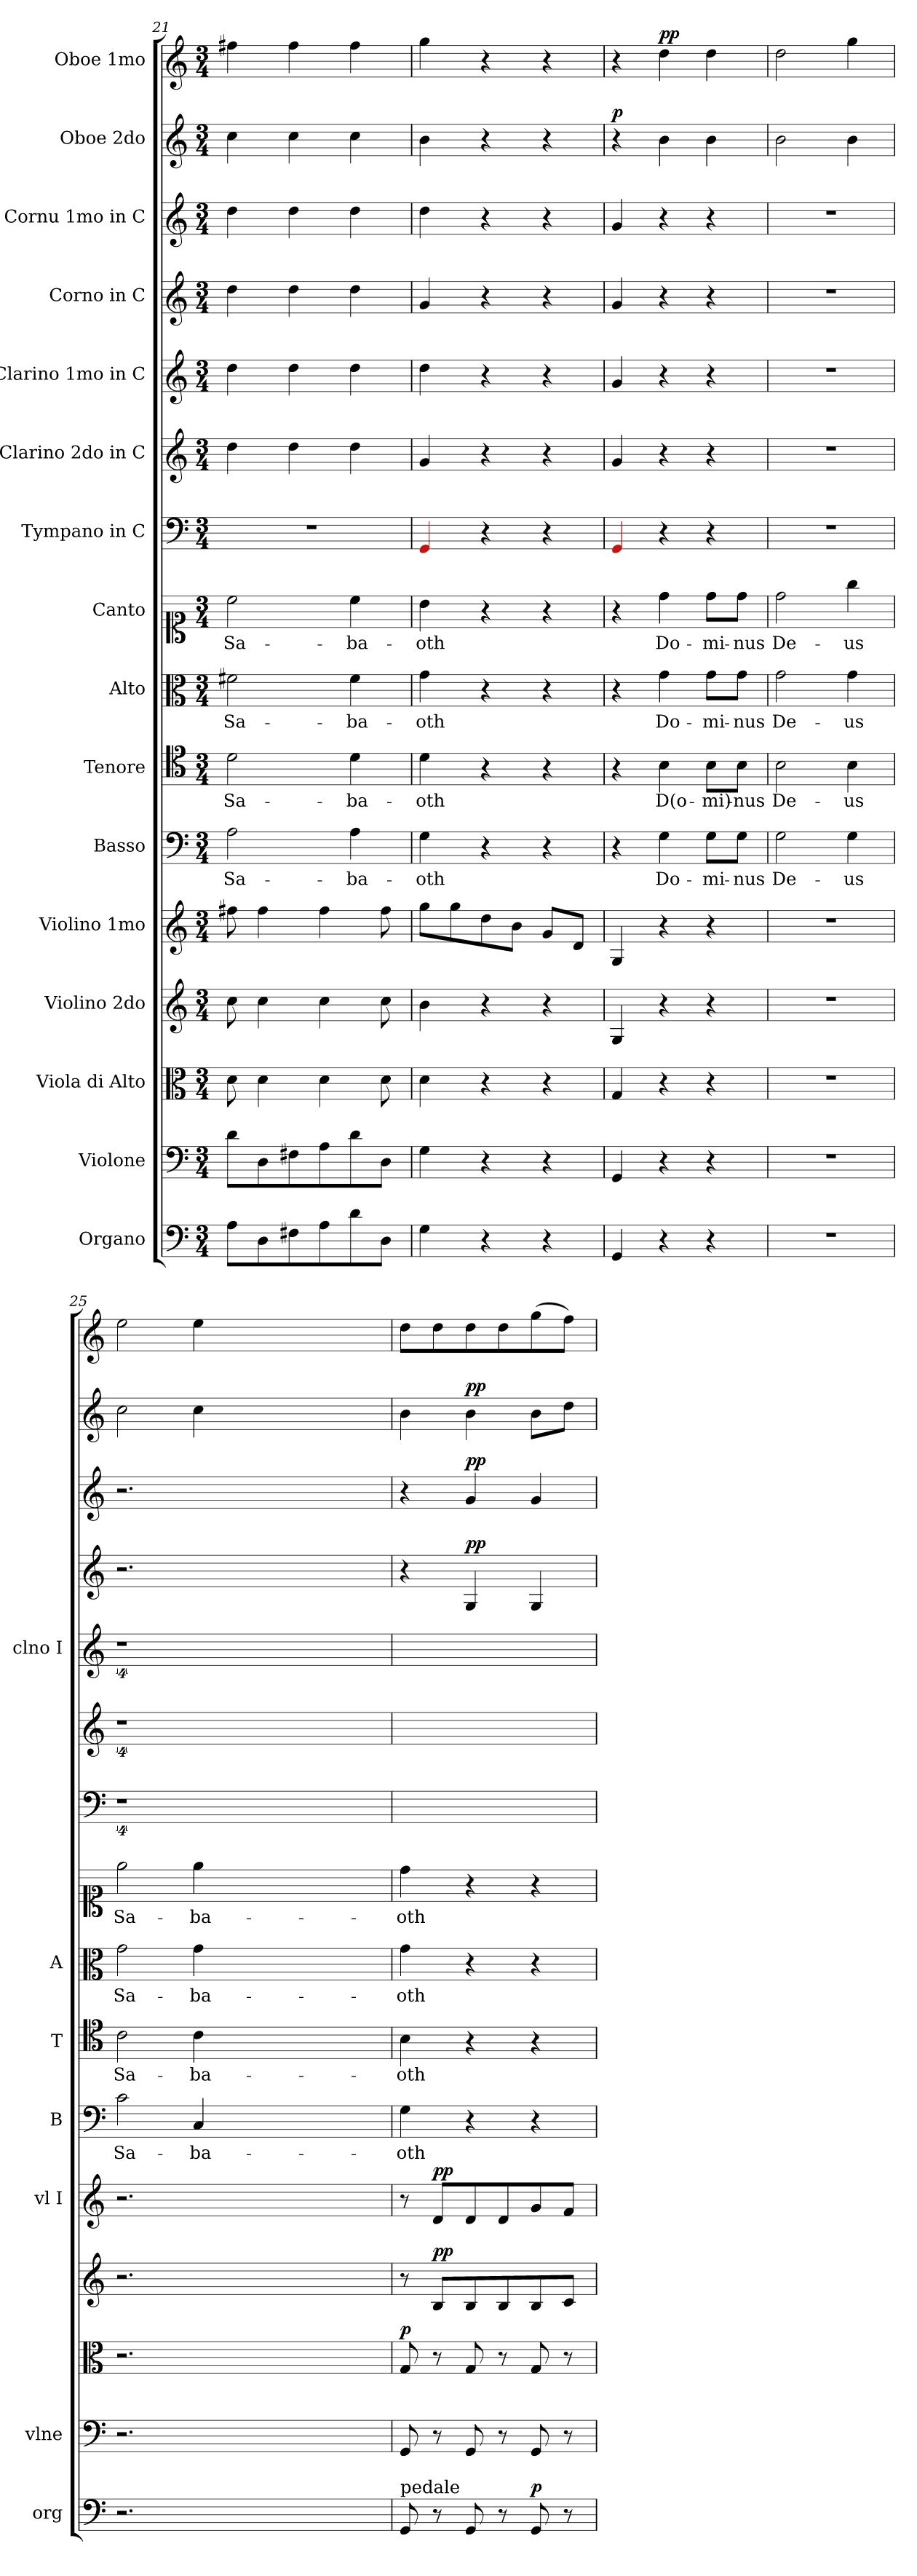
**kern	**dynam	**kern	**kern	**dynam	**kern	**dynam	**kern	**dynam	**kern	**text	**kern	**text	**kern	**text	**kern	**text	**kern	**kern	**kern	**kern	**dynam	**kern	**dynam	**kern	**dynam	**kern	**dynam
*part16	*part16	*part15	*part14	*part14	*part13	*part13	*part12	*part12	*part11	*part11	*part10	*part10	*part9	*part9	*part8	*part8	*part7	*part6	*part5	*part4	*part4	*part3	*part3	*part2	*part2	*part1	*part1
*staff16	*staff16	*staff15	*staff14	*staff14	*staff13	*staff13	*staff12	*staff12	*staff11	*staff11	*staff10	*staff10	*staff9	*staff9	*staff8	*staff8	*staff7	*staff6	*staff5	*staff4	*staff4	*staff3	*staff3	*staff2	*staff2	*staff1	*staff1
*I"Organo	*	*I"Violone	*I"Viola di Alto	*	*I"Violino 2do	*	*I"Violino 1mo	*	*I"Basso	*	*I"Tenore	*	*I"Alto	*	*I"Canto	*	*I"Tympano in C	*I"Clarino 2do in C	*I"Clarino 1mo in C	*I"Corno in C	*	*I"Cornu 1mo in C	*	*I"Oboe 2do	*	*I"Oboe 1mo	*
*I'org	*	*I'vlne	*	*	*	*	*I'vl I	*	*I'B	*	*I'T	*	*I'A	*	*	*	*	*	*I'clno I	*	*	*	*	*	*	*	*
*clefF4	*	*clefF4	*clefC3	*	*clefG2	*	*clefG2	*	*clefF4	*	*clefC4	*	*clefC3	*	*clefC1	*	*clefF4	*clefG2	*clefG2	*clefG2	*	*clefG2	*	*clefG2	*	*clefG2	*
*k[]	*	*k[]	*k[]	*	*k[]	*	*k[]	*	*k[]	*	*k[]	*	*k[]	*	*k[]	*	*k[]	*k[]	*k[]	*k[]	*	*k[]	*	*k[]	*	*k[]	*
*C:	*	*C:	*C:	*	*C:	*	*C:	*	*C:	*	*C:	*	*C:	*	*C:	*	*C:	*C:	*C:	*C:	*	*C:	*	*C:	*	*C:	*
*M3/4	*	*M3/4	*M3/4	*	*M3/4	*	*M3/4	*	*M3/4	*	*M3/4	*	*M3/4	*	*M3/4	*	*M3/4	*M3/4	*M3/4	*M3/4	*	*M3/4	*	*M3/4	*	*M3/4	*
=21	=21	=21	=21	=21	=21	=21	=21	=21	=21	=21	=21	=21	=21	=21	=21	=21	=21	=21	=21	=21	=21	=21	=21	=21	=21	=21	=21
!	!	!	!	!	!	!	!	!	!	!LO:LY:i	!	!	!	!	!	!	!	!	!	!	!	!	!	!	!	!	!
8A\L	.	8d\L	8d\	.	8cc\	.	8ff#X\	.	2A\	Sa-	2d\	Sa-	2f#X\	Sa-	2cc\	Sa-	2.r	4dd\	4dd\	4dd\	.	4dd\	.	4cc\	.	4ff#X\	.
8D\	.	8D\	4d\	.	4cc\	.	4ff#\	.	.	.	.	.	.	.	.	.	.	.	.	.	.	.	.	.	.	.	.
8F#X\	.	8F#X\	.	.	.	.	.	.	.	.	.	.	.	.	.	.	.	4dd\	4dd\	4dd\	.	4dd\	.	4cc\	.	4ff#\	.
8A\	.	8A\	4d\	.	4cc\	.	4ff#\	.	.	.	.	.	.	.	.	.	.	.	.	.	.	.	.	.	.	.	.
!	!	!	!	!	!	!	!	!	!	!LO:LY:i	!	!	!	!	!	!	!	!	!	!	!	!	!	!	!	!	!
8d\	.	8d\	.	.	.	.	.	.	4A\	-ba-	4d\	-ba-	4f#\	-ba-	4cc\	-ba-	.	4dd\	4dd\	4dd\	.	4dd\	.	4cc\	.	4ff#\	.
8D\J	.	8D\J	8d\	.	8cc\	.	8ff#\	.	.	.	.	.	.	.	.	.	.	.	.	.	.	.	.	.	.	.	.
=22	=22	=22	=22	=22	=22	=22	=22	=22	=22	=22	=22	=22	=22	=22	=22	=22	=22	=22	=22	=22	=22	=22	=22	=22	=22	=22	=22
!	!	!	!	!	!	!	!	!	!	!LO:LY:i	!	!	!	!	!	!	!	!	!	!	!	!	!	!	!	!	!
4G\	.	4G\	4d\	.	4b\	.	8gg\L	.	4G\	-oth	4d\	-oth	4g\	-oth	4b\	-oth	4Re/	4g/	4dd\	4g/	.	4dd\	.	4b\	.	4gg\	.
.	.	.	.	.	.	.	8gg\	.	.	.	.	.	.	.	.	.	.	.	.	.	.	.	.	.	.	.	.
4r	.	4r	4r	.	4r	.	8dd\	.	4r	.	4r	.	4r	.	4r	.	4r	4r	4r	4r	.	4r	.	4r	.	4r	.
.	.	.	.	.	.	.	8b\J	.	.	.	.	.	.	.	.	.	.	.	.	.	.	.	.	.	.	.	.
4r	.	4r	4r	.	4r	.	8g/L	.	4r	.	4r	.	4r	.	4r	.	4r	4r	4r	4r	.	4r	.	4r	.	4r	.
.	.	.	.	.	.	.	8d/J	.	.	.	.	.	.	.	.	.	.	.	.	.	.	.	.	.	.	.	.
=23	=23	=23	=23	=23	=23	=23	=23	=23	=23	=23	=23	=23	=23	=23	=23	=23	=23	=23	=23	=23	=23	=23	=23	=23	=23	=23	=23
!	!	!	!	!	!	!	!	!	!	!	!	!	!	!	!	!	!	!	!	!	!	!	!	!	!LO:DY:a	!	!
4GG/	.	4GG/	4G/	.	4G/	.	4G/	.	4r	.	4r	.	4r	.	4r	.	4Re/	4g/	4g/	4g/	.	4g/	.	4r	p	4r	.
!	!	!	!	!	!	!	!	!	!	!	!	!	!	!	!	!	!	!	!	!	!	!	!	!	!	!	!LO:DY:a
4r	.	4r	4r	.	4r	.	4r	.	4G\	Do-	4B\	D(o-	4g\	Do-	4dd\	Do-	4r	4r	4r	4r	.	4r	.	4b\	.	4dd\	pp
4r	.	4r	4r	.	4r	.	4r	.	8G\L	-mi-	8B\L	-mi)-	8g\L	-mi-	8dd\L	-mi-	4r	4r	4r	4r	.	4r	.	4b\	.	4dd\	.
.	.	.	.	.	.	.	.	.	8G\J	-nus	8B\J	-nus	8g\J	-nus	8dd\J	-nus	.	.	.	.	.	.	.	.	.	.	.
=24	=24	=24	=24	=24	=24	=24	=24	=24	=24	=24	=24	=24	=24	=24	=24	=24	=24	=24	=24	=24	=24	=24	=24	=24	=24	=24	=24
2.r	.	2.r	2.r	.	2.r	.	2.r	.	2G\	De-	2B\	De-	2g\	De-	2dd\	De-	2.r	2.r	2.r	2.r	.	2.r	.	2b\	.	2dd\	.
.	.	.	.	.	.	.	.	.	4G\	-us	4B\	-us	4g\	-us	4gg\	-us	.	.	.	.	.	.	.	4b\	.	4gg\	.
=25	=25	=25	=25	=25	=25	=25	=25	=25	=25	=25	=25	=25	=25	=25	=25	=25	=25	=25	=25	=25	=25	=25	=25	=25	=25	=25	=25
2.r	.	2.r	2.r	.	2.r	.	2.r	.	2c\	Sa-	2c\	Sa-	2g\	Sa-	2ee\	Sa-	4%9r	4%9r	4%9r	2.r	.	2.r	.	2cc\	.	2ee\	.
.	.	.	.	.	.	.	.	.	4C/	-ba-	4c\	-ba-	4g\	-ba-	4ee\	-ba-	.	.	.	.	.	.	.	4cc\	.	4ee\	.
1.ryy	.	1.ryy	1.ryy	.	1.ryy	.	1.ryy	.	1.ryy	.	1.ryy	.	1.ryy	.	1.ryy	.	.	.	.	1.ryy	.	1.ryy	.	1.ryy	.	1.ryy	.
=26	=26	=26	=26	=26	=26	=26	=26	=26	=26	=26	=26	=26	=26	=26	=26	=26	=26	=26	=26	=26	=26	=26	=26	=26	=26	=26	=26
!LO:TX:a:t=pedale	!	!	!	!	!	!	!	!	!	!	!	!	!	!	!	!	!	!	!	!	!	!	!	!	!	!	!
!	!	!	!	!LO:DY:a	!	!	!	!	!	!	!	!	!	!	!	!	!	!	!	!	!	!	!	!	!	!	!
8GG/	.	8GG/	8G/	p	8r	.	8r	.	4G\	-oth	4B\	-oth	4g\	-oth	4dd\	-oth	2.ryy	2.ryy	2.ryy	4r	.	4r	.	4b\	.	8dd\L	.
!	!	!	!	!	!	!LO:DY:a	!	!LO:DY:a	!	!	!	!	!	!	!	!	!	!	!	!	!	!	!	!	!	!	!
8r	.	8r	8r	.	8B/L	pp	8d/L	pp	.	.	.	.	.	.	.	.	.	.	.	.	.	.	.	.	.	8dd\	.
!	!	!	!	!	!	!	!	!	!	!	!	!	!	!	!	!	!	!	!	!	!LO:DY:a	!	!LO:DY:a	!	!LO:DY:a	!	!
8GG/	.	8GG/	8G/	.	8B/	.	8d/	.	4r	.	4r	.	4r	.	4r	.	.	.	.	4G/	pp	4g/	pp	4b\	pp	8dd\	.
8r	.	8r	8r	.	8B/	.	8d/	.	.	.	.	.	.	.	.	.	.	.	.	.	.	.	.	.	.	8dd\	.
!	!LO:DY:a	!	!	!	!	!	!	!	!	!	!	!	!	!	!	!	!	!	!	!	!	!	!	!	!	!	!
8GG/	p	8GG/	8G/	.	8B/	.	8g/	.	4r	.	4r	.	4r	.	4r	.	.	.	.	4G/	.	4g/	.	8b\L	.	(8gg\	.
8r	.	8r	8r	.	8c/J	.	8f/J	.	.	.	.	.	.	.	.	.	.	.	.	.	.	.	.	8dd\J	.	8ff\J)	.
=	=	=	=	=	=	=	=	=	=	=	=	=	=	=	=	=	=	=	=	=	=	=	=	=	=	=	=
*-	*-	*-	*-	*-	*-	*-	*-	*-	*-	*-	*-	*-	*-	*-	*-	*-	*-	*-	*-	*-	*-	*-	*-	*-	*-	*-	*-
